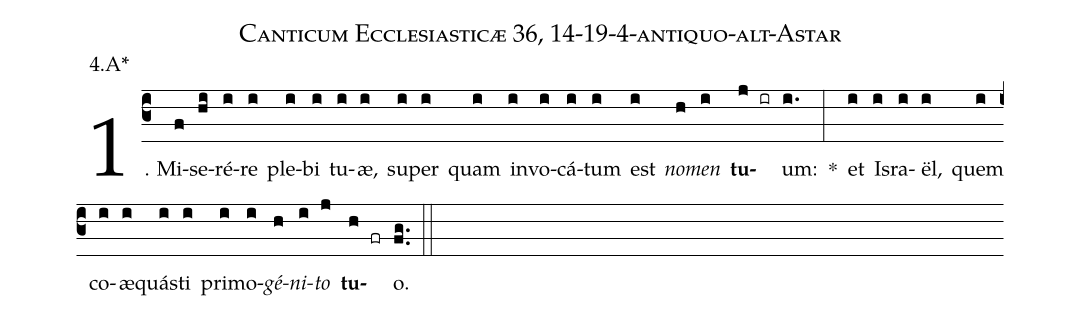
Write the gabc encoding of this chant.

name: Canticum Ecclesiasticæ 36, 14-19-4-antiquo-alt-Astar;
annotation: 4.A*;
%%
(c3)1. Mi(f)se(hi)ré(i)re(i) ple(i)bi(i) tu(i)æ,(i) su(i)per(i) quam(i) in(i)vo(i)cá(i)tum(i) est(i) <i>no</i>(h)<i>men</i>(i) <b>tu</b>(j ir)um:(i.) *(:) et(i) Is(i)ra(i)ël,(i) quem(i) co(i)æ(i)quás(i)ti(i) pri(i)mo(i)<i>gé</i>(h)<i>ni</i>(i)<i>to</i>(j) <b>tu</b>(h fr)o.(fg..) (::)
